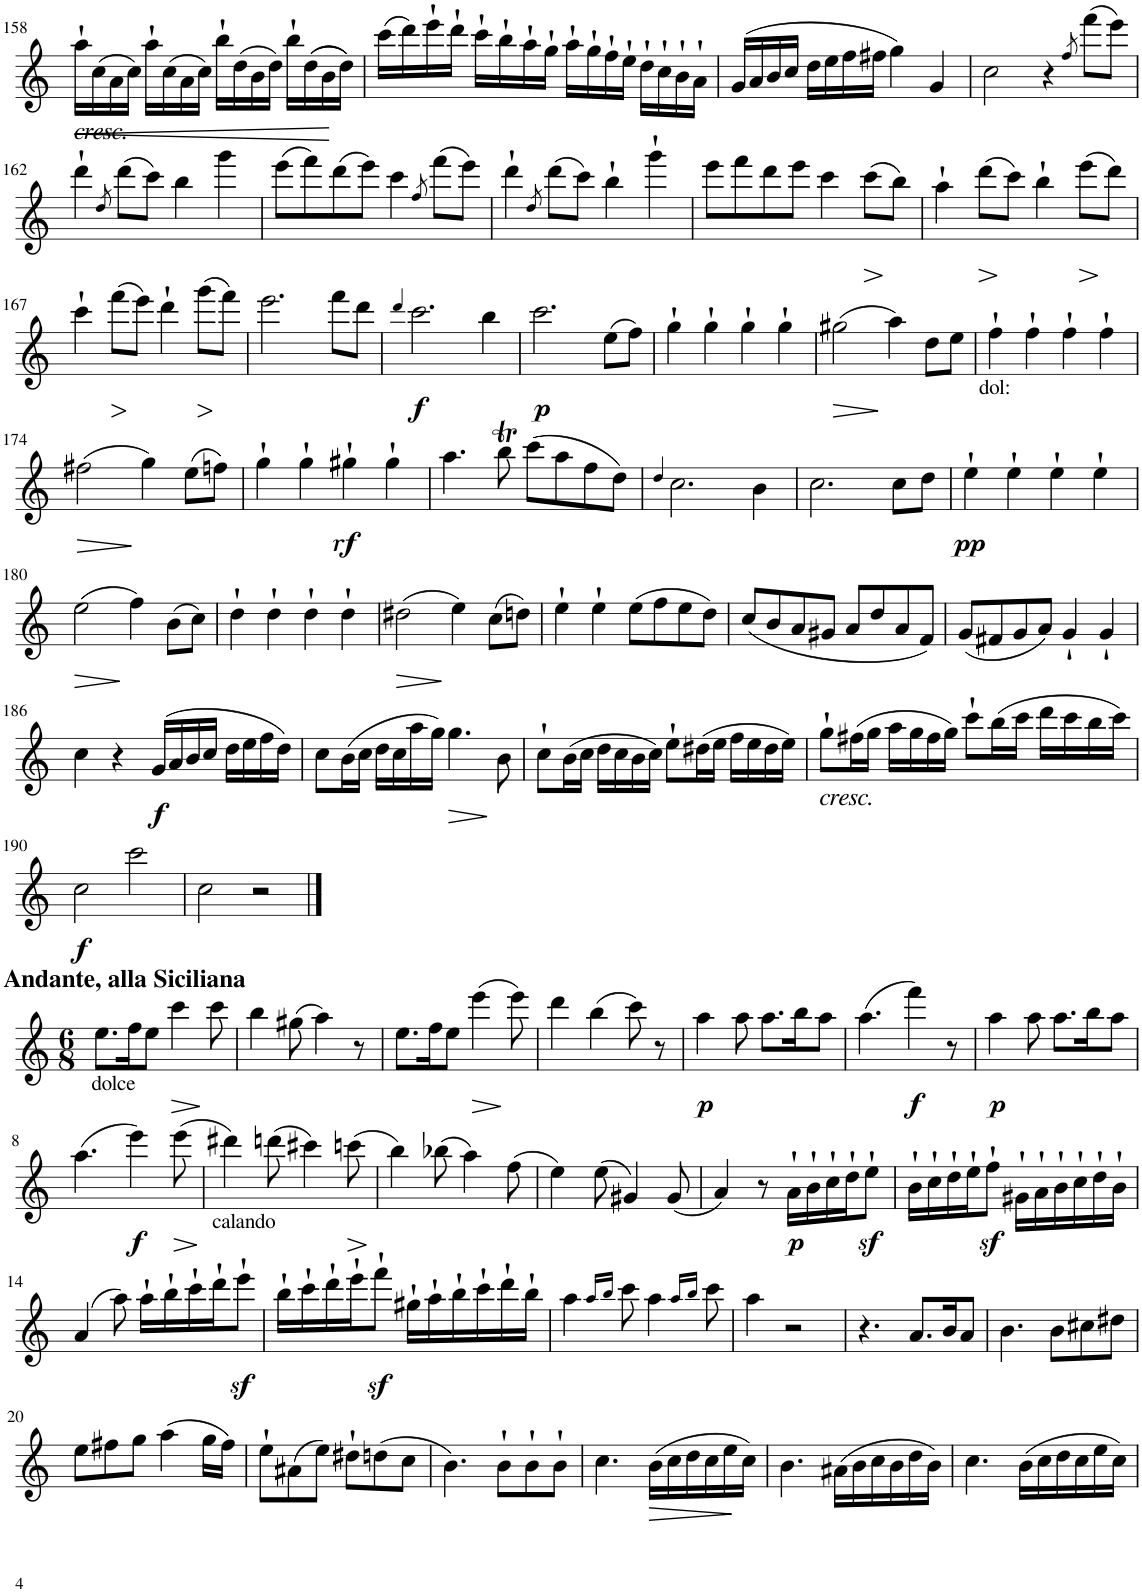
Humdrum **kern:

**kern	**dynam
*part1	*part1
*staff1	*staff1
*I"Flöte	*
*I'Fl.	*
!!LO:PB:g=z
*clefG2	*
*k[]	*
*M4/4	*
*met(c)	*
=158	=158
!LO:TX:b:i:t=cresc.	!
!	!LO:HP:b
16aa`\LL	<
(16cc\	.
16a\	.
16cc\JJ)	.
16aa`\LL	.
(16cc\	.
16a\	.
16cc\JJ)	.
16bb`\LL	.
(16dd\	.
16b\	.
16dd\JJ)	.
16bb`\LL	.
((16dd\	.
16b\	.
16dd\JJ))	[
=159	=159
(16ccc\LL	.
16ddd\)	.
16eee`\	.
16ddd`\JJ	.
16ccc`\LL	.
16bb`\	.
16aa`\	.
16gg`\JJ	.
16aa`\LL	.
16gg`\	.
16ff`\	.
16ee`\JJ	.
16dd`\LL	.
16cc`\	.
16b`\	.
16a`\JJ	.
=160	=160
(16g/LL	.
16a/	.
16b/	.
16cc/JJ	.
16dd\LL	.
16ee\	.
16ff\	.
16ff#X\JJ	.
4gg\)	.
4g/	.
=161	=161
2cc\	.
4r	.
8qff/	.
(8fff\L	.
8eee\J)	.
!!LO:LB:g=z
=162	=162
4ddd`\	.
8qdd/	.
(8ddd\L	.
8ccc\J)	.
4bb\	.
4ggg\	.
=163	=163
(8eee\L	.
8fff\)	.
(8ddd\	.
8eee\J)	.
4ccc\	.
8qff/	.
(8fff\L	.
8eee\J)	.
=164	=164
4ddd`\	.
8qdd/	.
(8ddd\L	.
8ccc\J)	.
4bb`\	.
4ggg`\	.
=165	=165
8eee\L	.
8fff\	.
8ddd\	.
8eee\J	.
4ccc\	.
!	!LO:HP:b
(8ccc\L	>
8bb\J)	]
=166	=166
4aa`\	.
!	!LO:HP:b
(8ddd\L	>
8ccc\J)	]
4bb`\	.
!	!LO:HP:b
(8eee\L	>
8ddd\J)	]
!!LO:LB:g=z
=167	=167
4ccc`\	.
!	!LO:HP:b
(8fff\L	>
8eee\J)	]
4ddd`\	.
!	!LO:HP:b
(8ggg\L	>
8fff\J)	]
=168	=168
2.eee\	.
8fff\L	.
8ddd\J	.
=169	=169
4qddd/	.
!	!LO:DY:b
2.ccc\	f
4bb\	.
=170	=170
!	!LO:DY:b
2.ccc\	p
(8ee\L	.
8ff\J)	.
=171	=171
4gg`\	.
4gg`\	.
4gg`\	.
4gg`\	.
=172	=172
!	!LO:HP:b
(2gg#X\	>
4aa\)	]
8dd\L	.
8ee\J	.
=173	=173
!LO:TX:b:t=dol&colon;	!
4ff`\	.
4ff`\	.
4ff`\	.
4ff`\	.
!!LO:LB:g=z
=174	=174
!	!LO:HP:b
(2ff#X\	>
4gg\)	]
(8ee\L	.
8ffn\J)	.
=175	=175
4gg`\	.
4gg`\	.
!	!LO:DY:b
4gg#X`\	rf
4gg#`\	.
=176	=176
4.aa\	.
8bbt\	.
(8ccc\L	.
8aa\	.
8ff\	.
8dd\J)	.
=177	=177
4qdd/	.
2.cc\	.
4b\	.
=178	=178
2.cc\	.
8cc\L	.
8dd\J	.
=179	=179
!	!LO:DY:b
4ee`\	pp
4ee`\	.
4ee`\	.
4ee`\	.
!!LO:LB:g=z
=180	=180
!	!LO:HP:b
(2ee\	>
4ff\)	]
(8b\L	.
8cc\J)	.
=181	=181
4dd`\	.
4dd`\	.
4dd`\	.
4dd`\	.
=182	=182
!	!LO:HP:b
(2dd#X\	>
4ee\)	]
(8cc\L	.
8ddn\J)	.
=183	=183
4ee`\	.
4ee`\	.
(8ee\L	.
8ff\	.
8ee\	.
8dd\J)	.
=184	=184
(8cc/L	.
8b/	.
8a/	.
8g#X/J	.
8a/L	.
8dd/	.
8a/	.
8f/J)	.
=185	=185
(8g/L	.
8f#X/	.
8g/	.
8a/J)	.
4g`/	.
4g`/	.
!!LO:LB:g=z
=186	=186
4cc\	.
4r	.
!	!LO:DY:b
(16g/LL	f
16a/	.
16b/	.
16cc/JJ	.
16dd\LL	.
16ee\	.
16ff\	.
16dd\JJ)	.
=187	=187
8cc\L	.
(16b\L	.
16cc\JJ	.
16dd\LL	.
16cc\	.
16aa\	.
16gg\JJ)	.
!	!LO:HP:b
4.gg\	>
8b\	]
=188	=188
8cc`\L	.
(16b\L	.
16cc\JJ	.
16dd\LL	.
16cc\	.
16b\	.
16cc\JJ)	.
8ee`\L	.
(16dd#X\L	.
16ee\JJ	.
16ff\LL	.
16ee\	.
16dd#\	.
16ee\JJ)	.
=189	=189
!LO:TX:b:i:t=cresc.	!
8gg`\L	.
(16ff#X\L	.
16gg\JJ	.
16aa\LL	.
16gg\	.
16ff#\	.
16gg\JJ)	.
8ccc`\L	.
(16bb\L	.
16ccc\JJ	.
16ddd\LL	.
16ccc\	.
16bb\	.
16ccc\JJ)	.
!!LO:LB:g=z
=190	=190
!	!LO:DY:b
2cc\	f
2ccc\	.
=191	=191
2cc\	.
2r	.
!!LO:LB:g=z
==1	==1
*M6/8	*
!LO:TX:a:B:t=Andante, alla Siciliana	!
!LO:TX:b:t=dolce	!
8.ee\L	.
16ff\K	.
8ee\J	.
!	!LO:HP:b
4ccc\	>
8ccc\	]
=2	=2
4bb\	.
(8gg#X\	.
4aa\)	.
8r	.
=3	=3
8.ee\L	.
16ff\K	.
8ee\J	.
!	!LO:HP:b
(4eee\	>
8eee\)	]
=4	=4
4ddd\	.
(4bb\	.
8ccc\)	.
8r	.
=5	=5
!	!LO:DY:b
4aa\	p
8aa\	.
8.aa\L	.
16bb\K	.
8aa\J	.
=6	=6
(4.aa\	.
!	!LO:DY:b
4fff\)	f
8r	.
=7	=7
!	!LO:DY:b
4aa\	p
8aa\	.
8.aa\L	.
16bb\K	.
8aa\J	.
!!LO:LB:g=z
=8	=8
(4.aa\	.
!	!LO:DY:b
4eee\)	f
!	!LO:HP:b
(8eee\	>
.	]
=9	=9
!LO:TX:b:t=calando	!
4ddd#X\)	.
(8dddn\	.
4ccc#X\)	.
!	!LO:HP:b
(8cccn\	>
.	]
=10	=10
4bb\)	.
(8bb-X\	.
4aa\)	.
(8ff\	.
=11	=11
4ee\)	.
(8ee\	.
4g#X/)	.
(8g#/	.
=12	=12
4a/)	.
8r	.
!	!LO:DY:b
16a`\LL	p
16b`\	.
16cc`\	.
16dd`\J	.
8eez<`\J	.
=13	=13
16b`\LL	.
16cc`\	.
16dd`\	.
16ee`\J	.
8ffz<`\J	.
16g#X`\LL	.
16a`\	.
16b`\	.
16cc`\	.
16dd`\	.
16b`\JJ	.
!!LO:LB:g=z
=14	=14
(4a/	.
8aa\)	.
16aa`\LL	.
16bb`\	.
16ccc`\	.
16ddd`\J	.
8eeez<`\J	.
=15	=15
16bb`\LL	.
16ccc`\	.
16ddd`\	.
16eee`\J	.
8fffz<`\J	.
16gg#X`\LL	.
16aa`\	.
16bb`\	.
16ccc`\	.
16ddd`\	.
16bb`\JJ	.
=16	=16
4aa\	.
16qaa/LL	.
16qbb/JJ	.
8ccc\	.
4aa\	.
16qaa/LL	.
16qbb/JJ	.
8ccc\	.
=17	=17
4aa\	.
2r	.
=18	=18
4.r	.
8.a/L	.
16b/K	.
8a/J	.
=19	=19
4.b\	.
8b\L	.
8cc#X\	.
8dd#X\J	.
!!LO:LB:g=z
=20	=20
8ee\L	.
8ff#X\	.
8gg\J	.
(4aa\	.
16gg\LL	.
16ff#\JJ)	.
=21	=21
8ee`\L	.
(8a#X\	.
8ee\J)	.
8dd#X`\L	.
(8ddn\	.
8cc\J	.
=22	=22
4.b\)	.
8b`\L	.
8b`\	.
8b`\J	.
=23	=23
4.cc\	.
!	!LO:HP:b
(16b\LL	>
16cc\	]
16dd\	.
16cc\	.
16ee\	.
16cc\JJ)	.
=24	=24
4.b\	.
(16a#X\LL	.
16b\	.
16cc\	.
16b\	.
16dd\	.
16b\JJ)	.
=25	=25
4.cc\	.
(16b\LL	.
16cc\	.
16dd\	.
16cc\	.
16ee\	.
16cc\JJ)	.
=	=
*-	*-
